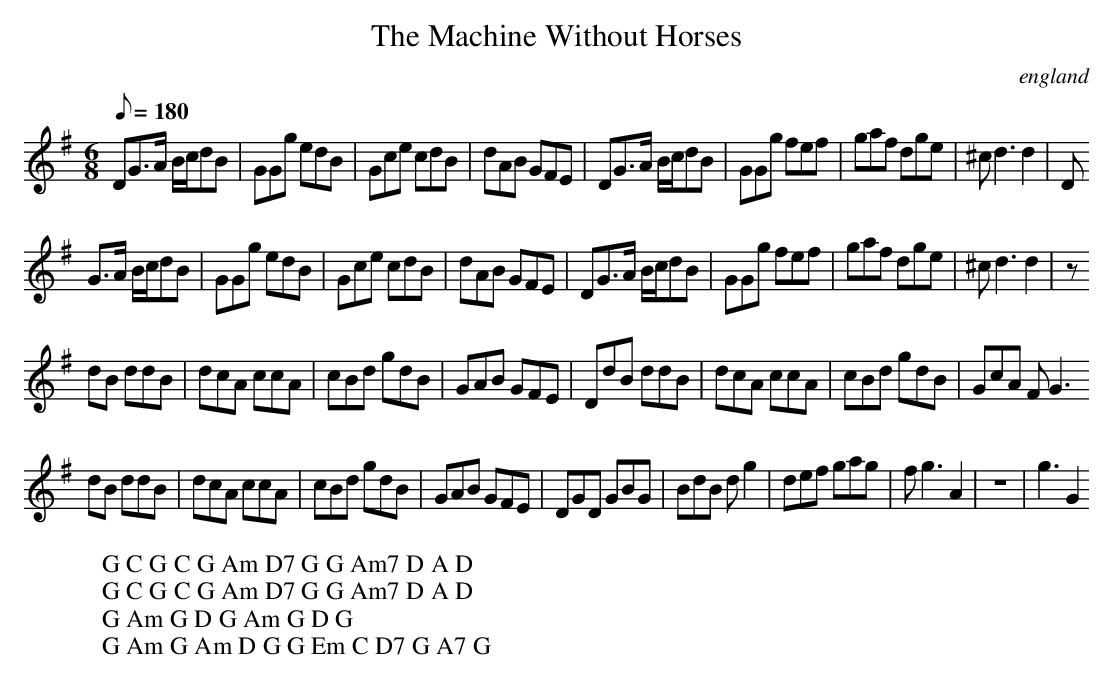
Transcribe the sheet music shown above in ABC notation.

X:1
T:The Machine Without Horses
O:england
M:6/8
L:1/8
Q:180
K:G
DG3/2A/ B/c/dB|GGg edB|Gce cdB|dAB GFE|DG3/2A/ B/c/dB|GGg fef|gaf dge|^cd3d2|D
W: G C G C G Am D7 G G Am7 D A D
G3/2A/ B/c/dB|GGg edB|Gce cdB|dAB GFE|DG3/2A/ B/c/dB|GGg fef|gaf dge|^cd3d2|z
W: G C G C G Am D7 G G Am7 D A D
dB ddB|dcA ccA|cBd gdB|GAB GFE|DdB ddB|dcA ccA|cBd gdB|GcA FG3
W: G Am G D G Am G D G
dB ddB|dcA ccA|cBd gdB|GAB GFE|DGD GBG|BdB dg2|def gag|fg3A2|z6|g3 G2
W: G Am G Am D G G Em C D7 G A7 G
